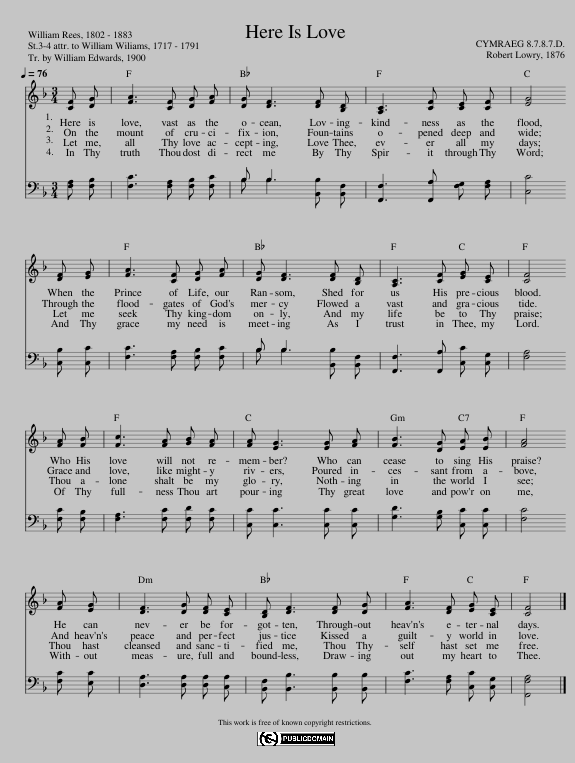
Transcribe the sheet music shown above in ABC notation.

X:1
%%score { 1 | ( 2 3 ) }
L:1/8
Q:1/4=76
M:3/4
I:linebreak $
K:F
V:1 treble
V:2 bass
V:3 bass
V:1
 [CF] [DG] | [FA]3 [CF] [DG] [FA] | [DG] [DF]3 [DF] [B,D] | [A,C]3 [CF] [CE] [CF] | [EG]4 |$ %5
 [DF] [EG] | [FA]3 [CF] [DG] [FA] | [DG] [DF]3 [DF] [B,D] | [A,C]3 [CF] [EG] [CE] | [CF]4 |$ %10
 [FA] [FB] | [Fc]3 [FA] [GB] [FA] | [FA] [EG]3 [EG] [FA] | [FB]3 [DG] [EA] [EB] | [FA]4 |$ %15
 [FA] [EG] | [DF]3 [DG] [DF] [CE] | [B,D] [DF]3 [DF] [DG] | [FA]3 [DF] [EG] [CE] | [CF]4 |] %20
V:2
 [F,A,] [F,B,] | [F,C]3 [F,A,] [F,B,] [F,C] | B, B,3 [B,,B,] [B,,F,] | [F,,F,]3 [F,,A,] [F,G,] [F,A,] | [C,C]4 |$ %5
 [C,B,] [C,C] | [F,C]3 [F,A,] [F,B,] [F,C] | B, B,3 [B,,B,] [B,,F,] | [F,,F,]3 [F,,A,] [C,C] [C,G,] | [F,A,]4 |$ %10
 [F,C] [F,B,] | [F,A,]3 [F,C] [F,D] [F,C] | [C,C] [C,C]3 [C,C] [C,C] | [G,D]3 [G,B,] [C,C] [C,C] | [F,C]4 |$ %15
 [F,C] [E,C] | [D,A,]3 [D,A,] [D,A,] [C,A,] | [B,,F,] [B,,B,]3 [B,,B,] [B,,B,] | [F,C]3 [F,A,] [C,C] [C,G,] | [F,,F,A,]4 |] %20
V:3
 x2 | x6 | B, B,3 x2 | x6 | x4 |$ %5
 x2 | x6 | B, B,3 x2 | x6 | x4 |$ %10
 x2 | x6 | x6 | x6 | x4 |$ %15
 x2 | x6 | x6 | x6 | x4 |] %20
